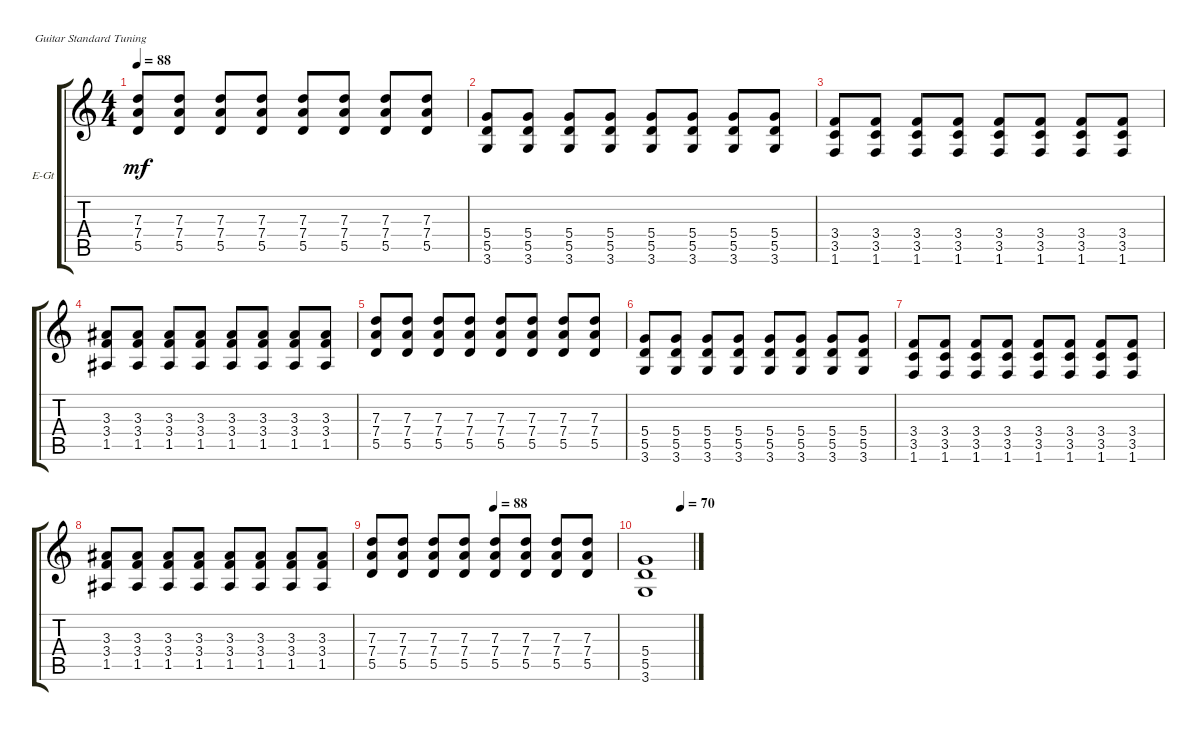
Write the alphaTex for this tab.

\bracketExtendMode groupsimilarinstruments
\firstSystemTrackNameOrientation horizontal
\otherSystemsTrackNameOrientation horizontal
\track ("Guitar II" "E-Gt") {instrument distortionguitar}
\staff {score tabs}
\tuning (E4 B3 G3 D3 A2 E2)
\ts (4 4)
\tempo 88
\clef g2
\scale
0.333333
\ks c
(5.5 7.4 7.3).8{dy mf} (5.5 7.4 7.3).8 (5.5 7.4 7.3).8 (5.5 7.4 7.3).8 (5.5 7.4 7.3).8 (5.5 7.4 7.3).8 (5.5 7.4 7.3).8 (5.5 7.4 7.3).8 |
\scale
0.333333 (3.6 5.5 5.4).8 (3.6 5.5 5.4).8 (3.6 5.5 5.4).8 (3.6 5.5 5.4).8 (3.6 5.5 5.4).8 (3.6 5.5 5.4).8 (3.6 5.5 5.4).8 (3.6 5.5 5.4).8 |
\scale
0.333333 (1.6 3.5 3.4).8 (1.6 3.5 3.4).8 (1.6 3.5 3.4).8 (1.6 3.5 3.4).8 (1.6 3.5 3.4).8 (1.6 3.5 3.4).8 (1.6 3.5 3.4).8 (1.6 3.5 3.4).8 |
\scale
0.333333 (1.5 3.3 3.4).8 (1.5 3.3 3.4).8 (1.5 3.3 3.4).8 (1.5 3.3 3.4).8 (1.5 3.3 3.4).8 (1.5 3.3 3.4).8 (1.5 3.3 3.4).8 (1.5 3.3 3.4).8 |
\scale
0.333333 (5.5 7.4 7.3).8 (5.5 7.4 7.3).8 (5.5 7.4 7.3).8 (5.5 7.4 7.3).8 (5.5 7.4 7.3).8 (5.5 7.4 7.3).8 (5.5 7.4 7.3).8 (5.5 7.4 7.3).8 |
\scale
0.333333 (3.6 5.5 5.4).8 (3.6 5.5 5.4).8 (3.6 5.5 5.4).8 (3.6 5.5 5.4).8 (3.6 5.5 5.4).8 (3.6 5.5 5.4).8 (3.6 5.5 5.4).8 (3.6 5.5 5.4).8 |
\scale
0.333333 (1.6 3.5 3.4).8 (1.6 3.5 3.4).8 (1.6 3.5 3.4).8 (1.6 3.5 3.4).8 (1.6 3.5 3.4).8 (1.6 3.5 3.4).8 (1.6 3.5 3.4).8 (1.6 3.5 3.4).8 |
\scale
0.333333 (1.5 3.3 3.4).8 (1.5 3.3 3.4).8 (1.5 3.3 3.4).8 (1.5 3.3 3.4).8 (1.5 3.3 3.4).8 (1.5 3.3 3.4).8 (1.5 3.3 3.4).8 (1.5 3.3 3.4).8 |
\tempo (88 0.5)
\scale
0.333333 (5.5 7.4 7.3).8 (5.5 7.4 7.3).8 (5.5 7.4 7.3).8 (5.5 7.4 7.3).8 (5.5 7.4 7.3).8 (5.5 7.4 7.3).8 (5.5 7.4 7.3).8 (5.5 7.4 7.3).8 |
\tempo (70 0.75)
(3.6 5.5 5.4).1
